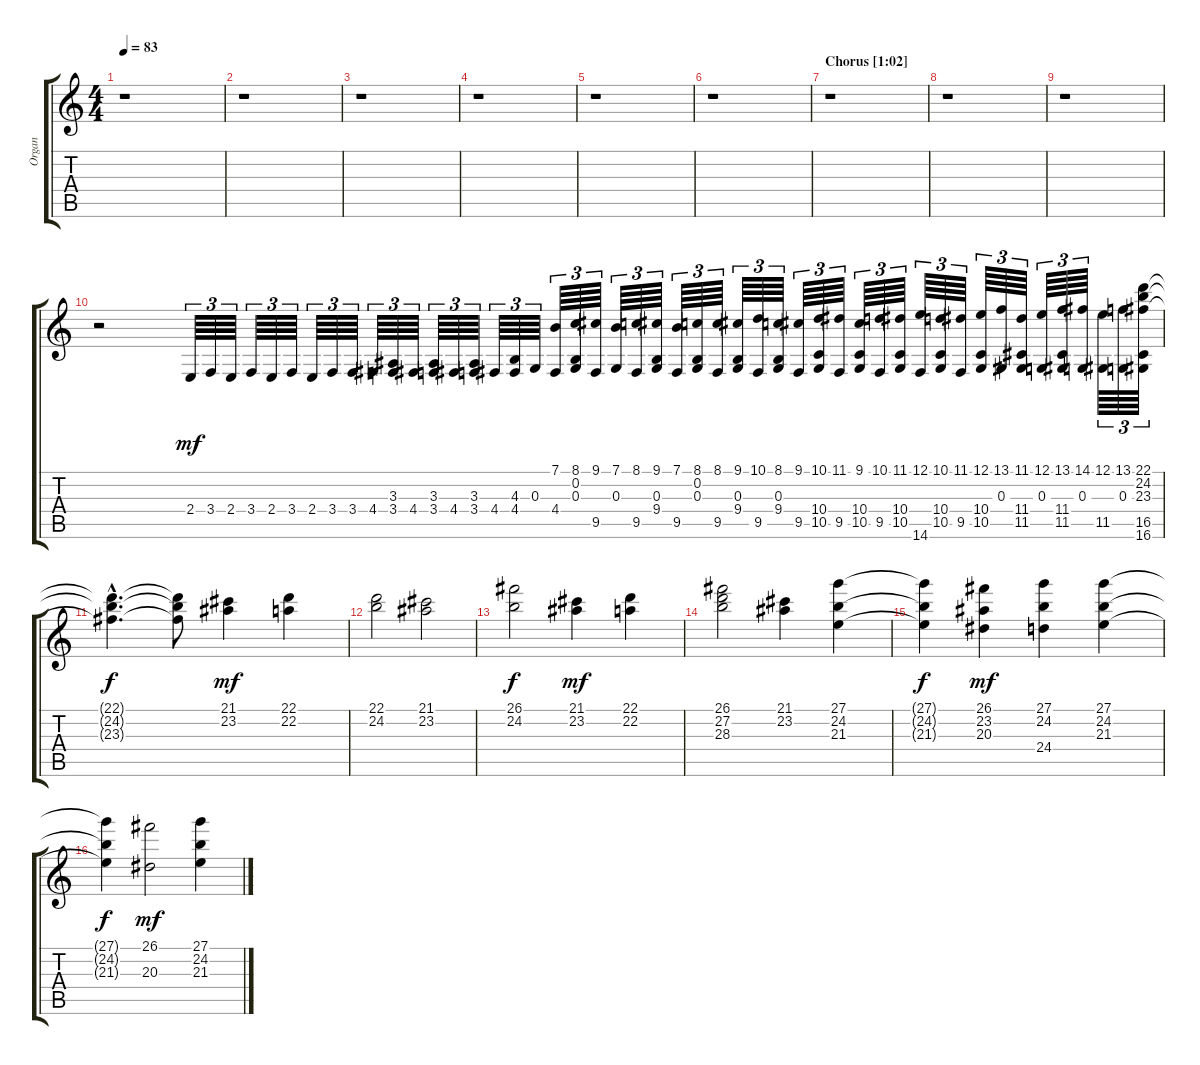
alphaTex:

\track ("Organ" "Organ") {instrument rockorgan}
\staff {score tabs}
\tuning (E4 B3 G3 D3 A2 E2) {hide}
\ts (4 4)
\tempo 83
\clef g2
\ks c
r.1{dy mf} |
r.1 |
r.1 |
r.1 |
r.1 |
r.1 |
\section ("" "Chorus [1:02]")
r.1 |
r.1 |
r.1 |
r.2 2.4.64{tu (3 2)} 3.4.64{tu (3 2)} 2.4.64{tu (3 2)} 3.4.64{tu (3 2)} 2.4.64{tu (3 2)} 3.4.64{tu (3 2)} 2.4.64{tu (3 2)} 3.4.64{tu (3 2)} 3.4.64{tu (3 2)} 4.4.64{tu (3 2)} (3.3 3.4).64{tu (3 2)} 4.4.64{tu (3 2)} (3.3 3.4).64{tu (3 2)} 4.4.64{tu (3 2)} (3.3 3.4).64{tu (3 2)} 4.4.64{tu (3 2)} (4.3 4.4).64{tu (3 2)} 0.3.64{tu (3 2)} (7.1 4.4).64{tu (3 2)} (8.1 0.2 0.3).64{tu (3 2)} (9.1 9.5).64{tu (3 2)} (7.1 0.3).64{tu (3 2)} (8.1 9.5).64{tu (3 2)} (9.1 0.3 9.4).64{tu (3 2)} (7.1 9.5).64{tu (3 2)} (8.1 0.2 0.3).64{tu (3 2)} (8.1 9.5).64{tu (3 2)} (9.1 0.3 9.4).64{tu (3 2)} (10.1 9.5).64{tu (3 2)} (8.1 0.3 9.4).64{tu (3 2)} (9.1 9.5).64{tu (3 2)} (10.1 10.4 10.5).64{tu (3 2)} (11.1 9.5).64{tu (3 2)} (9.1 10.4 10.5).64{tu (3 2)} (10.1 9.5).64{tu (3 2)} (11.1 10.4 10.5).64{tu (3 2)} (12.1 14.6).64{tu (3 2)} (10.1 10.4 10.5).64{tu (3 2)} (11.1 9.5).64{tu (3 2)} (12.1 10.4 10.5).64{tu (3 2)} (13.1 0.3).64{tu (3 2)} (11.1 11.4 11.5).64{tu (3 2)} (12.1 0.3).64{tu (3 2)} (13.1 11.4 11.5).64{tu (3 2)} (14.1 0.3).64{tu (3 2)} (12.1 11.5).64{tu (3 2)} (13.1 0.3).64{tu (3 2)} (22.1 24.2 23.3 16.5 16.6).64{tu (3 2)} |
(22.1{hac t} 24.2{hac t} 23.3{t}).4{d dy f} (22.1{t} 24.2{t} 23.3{t}).8 (21.1 23.2).4{dy mf} (22.1 22.2).4 |
(22.1 24.2).2 (21.1 23.2).2 |
(26.1 24.2).2{dy f} (21.1 23.2).4{dy mf} (22.1 22.2).4 |
(26.1 27.2 28.3).2 (21.1 23.2).4 (27.1 24.2 21.3).4 |
(27.1{t} 24.2{t} 21.3{t}).4{dy f} (26.1 23.2 20.3).4{dy mf} (27.1 24.2 24.4).4 (27.1 24.2 21.3).4 |
(27.1{t} 24.2{t} 21.3{t}).4{dy f} (26.1 20.3).2{dy mf} (27.1 24.2 21.3).4
